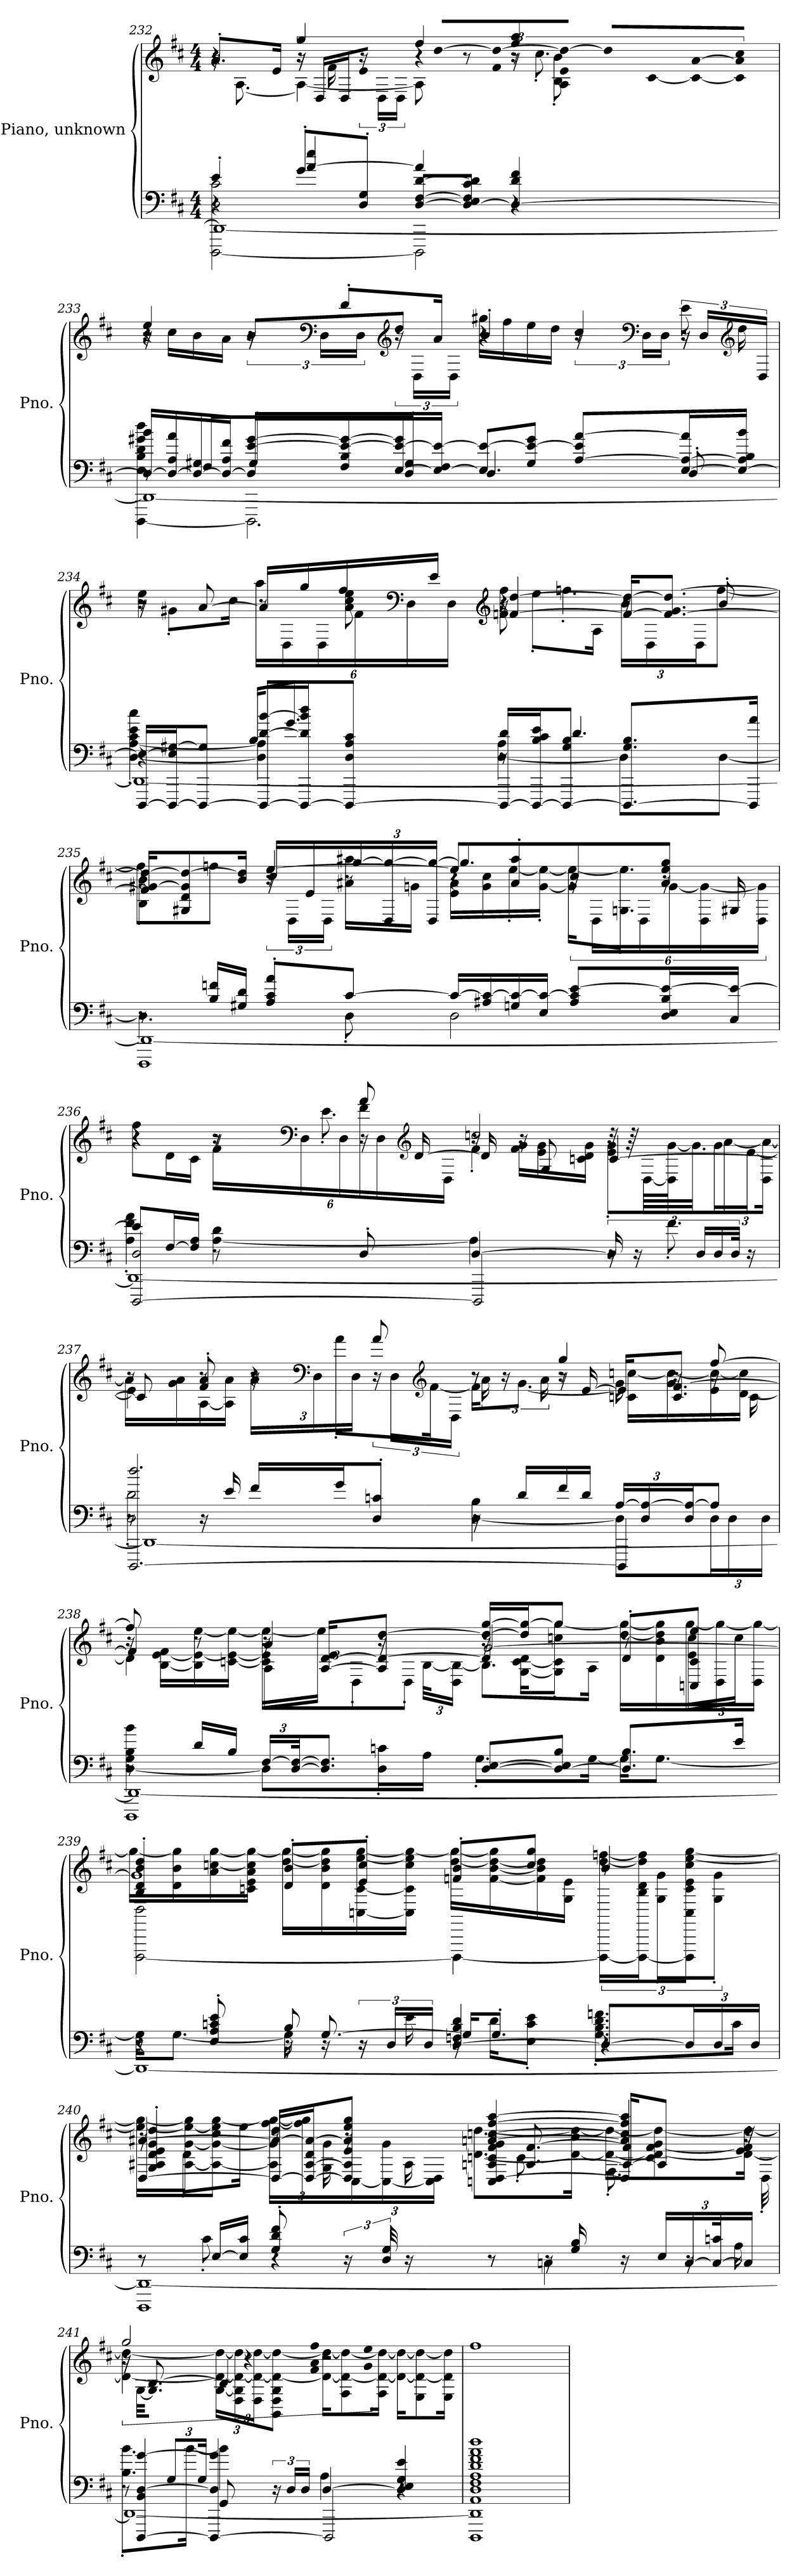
**kern	**kern
*part1	*part1
*staff2	*staff1
*I"Piano, unknown	*
*I'Pno.	*
!!LO:LB:g=z
*clefF4	*clefG2
*k[f#c#]	*k[f#c#]
*M4/4	*M4/4
=232	=232
*^	*^
*	*^	*	*^
*	*	*^	*	*	*^
4e'/	[2DDD\ 2D\ 2c#\	4r	1DD_	4r	16r	8.a'/L	4r
.	.	.	.	.	[8.A\	.	.
.	.	.	.	.	.	16e/Jk	.
8g'/L	.	[4a/ 4ee/	.	4gg/	4A\_	24r	16r
.	.	.	.	.	.	24D/LL	.
.	.	.	.	.	.	.	16f#\
.	.	.	.	.	.	24D/J	.
8D/' 8G/'J	.	.	.	.	.	8e/J	24r
.	.	.	.	.	.	.	24D\LL
.	.	.	.	.	.	.	24D\JJ
[8D/ [8F#/ [8d/L	2DDD\]	4a/]	.	4ff#/	8A\]	[8dd/L	4r
8D/_ 8E/ 8F#/] 8c#/ 8d/]J	.	.	.	.	8r	16f#/ 16dd/_L	.
.	.	.	.	.	.	16A/ 16e/ 16dd/_JJ	.
4D/_ 4d/ 4f#/	.	4r	.	4ff#/ 4aa/	16r	16dd/LL]	8r
.	.	.	.	.	8.cc#'\	[16c#/	.
.	.	.	.	.	.	16c#/_ [16a/	8B\' 8b\'
.	.	.	.	.	.	16c#/] 16a/] 16cc#/JJ	.
!!LO:LB:g=z	!!	!!	!!
=233	=233	=233	=233	=233	=233	=233	=233
16D/_ 16b/LL	[4DDD\ 4E\ 4B\ 4d\ 4g#X\ 4dd\	8r	1DD_	4r	16r	4ee/	2r
16D/_ 16A/ 16a/	.	.	.	.	16cc#\LL	.	.
16D/_ 16G#X/	.	8F#/L	.	.	16b\	.	.
16D/_ 16A/ 16f#/JJ	.	.	.	.	16a\JJ	.	.
16D/] [16e/ [16g#/LL	2.DDD\]	8G#'/	.	8b/L	24r	16r	.
*	*	*	*	*clefF4	*	*	*
.	.	.	.	.	24D\LL	.	.
16F#/ 16B/ 16e/_ 16g#/_	.	.	.	.	.	8f#'/L	.
.	.	.	.	.	24D\JJ	.	.
*	*	*	*	*clefG2	*	*	*
[16E/ 16e/_ 16g#/]	.	8D/' 8G#/'J	.	8dd/J	24r	.	.
.	.	.	.	.	24D\LL	.	.
16E/_ 16F#/ 16e/_JJ	.	.	.	.	.	16a/Jk	.
.	.	.	.	.	24D\JJ	.	.
8E/] 8e/_L	.	4.D/	.	4r	16gg#X\LL	4b'/	4r
.	.	.	.	.	16ff#\	.	.
8G#/ 8e/_ 8g#/J	.	.	.	.	16ee\	.	.
.	.	.	.	.	16dd\JJ	.	.
[8A/ 8e/] [8a/L	.	.	.	4cc#/	24r	8r	8r
*	*	*	*	*clefF4	*	*	*
.	.	.	.	.	24D\LL	.	.
.	.	.	.	.	24D\JJ	.	.
[16E/ 16A/_ 16a/]L	.	8D'/	.	.	16r	24r	8e\
.	.	.	.	.	.	24D/LL	.
*	*	*	*	*clefG2	*	*	*
16E/_ 16A/] 16B/ 16b/JJ	.	.	.	.	16dd\	.	.
.	.	.	.	.	.	24D/JJ	.
!!LO:LB:g=z	!!	!!	!!
=234	=234	=234	=234	=234	=234	=234	=234
[16DDD/ 16E/_LL	[4D\' [4A\' 4c#\' 4e\' 4cc#\'	4r	1DD_	2r	4ee\	8r	16r
16DDD/_ 16E/] [16G#X/J	.	.	.	.	.	.	8g#X'\L
8DDD/_ 8G#/]J	.	.	.	.	.	[8a/	.
.	.	.	.	.	.	.	16cc#\Jk
*	*	*	*	*	*	*	*Xbrackettup
16DDD/_ [16d/ [16b/LL	4D\] 4A\]	16B/KL	.	.	8r	16a/LL]	24aa\LL
.	.	.	.	.	.	.	24D\
16DDD/_ 16d/] 16b/] 16dd/J	.	8.g/J	.	.	.	16gg/	.
.	.	.	.	.	.	.	24D\
8DDD/_ 8D/ 8A/ 8c#/J	.	.	.	.	8a\ 8cc#\ 8ee\	16ff#/	24f#\
*	*	*	*	*clefF4	*	*	*
.	.	.	.	.	.	.	24D\
.	.	.	.	.	.	16e/JJ	.
.	.	.	.	.	.	.	24D\JJ
*	*	*	*	*clefG2	*	*	*
16DDD/_ 16d/LL	[4D\ 4A\	8r	.	4r	8f#\ 8ff#\	[4fn/ [4dd/	16r
16DDD/_ 16B/ 16c#/ 16e/J	.	.	.	.	.	.	8ee'\L
8DDD/_ 8G#/ 8B/J	.	4.d/	.	.	4.ffn'\	.	.
.	.	.	.	.	.	.	16A\Jk
8.DDD/_ 8.G#/ 8.B/L	8D\L]	.	.	8r	.	16f/_ 16dd/_KL	24b\LL
.	.	.	.	.	.	.	24D\
.	.	.	.	.	.	8.f/_ 8.g#/ 8.dd/_J	.
.	.	.	.	.	.	.	24D\J
.	[8D\J	.	.	8b'/	.	.	[8ff\J
16DDD/] 16a/Jk	.	.	.	.	.	.	.
!!LO:PB:g=z	!!	!!	!!
=235	=235	=235	=235	=235	=235	=235	=235
8r	4.D\]	1DDD	1DD_	4r	4B\' 4b\'	16f/] [16g#X/ 16dd/_KL	8ff\L]
.	.	.	.	.	.	8G#X/ 8d/ 8g#/] 8dd/_	.
16B/ 16fn/LL	.	.	.	.	.	.	8ffn\J
16G#X/ 16d/JJ	.	.	.	.	.	16b/ 16dd/]Jk	.
*	*	*	*	*	*	*	*brackettup
8A/' 8c#/' 8a/'L	.	.	.	[4ee/	8r	16cc#/LL	24r
.	.	.	.	.	.	.	24D\LL
.	.	.	.	.	.	16e/	.
.	.	.	.	.	.	.	24D\JJ
*	*	*	*	*	*	*Xbrackettup	*
[8c#/J	8D'\	.	.	.	16a#X\ 16aa#X\LL	[24gg/	8r
.	.	.	.	.	.	24D/ 24gg/_	.
.	.	.	.	.	16gn\JJ	.	.
.	.	.	.	.	.	24D/ 24gg/_JJ	.
16c#/LL_	2D\	.	.	8ee/L]	16e\ 16a#\LL	4.gg/]	4r
16A#X/ 16c#/_	.	.	.	.	16g\ 16cc#\	.	.
16Gn/ 16c#/_	.	.	.	8a#/' 8aa#/'	[16ee'\	.	.
16E/ 16c#/_JJ	.	.	.	.	[16g\' 16ee\_'JJ	.	.
*	*	*	*	*	*	*	*brackettup
8A#/ 8c#/] [8e/L	.	.	.	8cc#/	16g\] 16ee\_KL	.	24r
.	.	.	.	.	.	.	24D\LL
.	.	.	.	.	8.Gn\' 8.ee\]'J	.	.
.	.	.	.	.	.	.	24D\
*	*	*	*	*	*	*	*Xbrackettup
16D/ 16E/ 16B/ 16e/_L	.	.	.	8a#/ 8ee/ 8gg/J	.	16r	[24g\
.	.	.	.	.	.	.	24D\ 24g\_
16C#/ 16e/_JJ	.	.	.	.	.	16G#X/	.
.	.	.	.	.	.	.	24D\ 24g\]JJ
!!LO:LB:g=z	!!	!!	!!
=236	=236	=236	=236	=236	=236	=236	=236
8e/L]	4A\' 4f#\' 4a\'	[2DDD/ 2D/	1DD_	4r	4r	4r	8ff#\L
[16F#/L	.	.	.	.	.	.	16d\L
16F#/] 16A/JJ	.	.	.	.	.	.	16c#\JJ
8r	[4A\ 4d\	.	.	8r	16r	8r	24f#\LL
*	*	*	*	*clefF4	*	*	*
.	.	.	.	.	.	.	24D\
.	.	.	.	.	8.e'\	.	.
.	.	.	.	.	.	.	24D\
8D'/	.	.	.	8a/	.	16r	24f#\
.	.	.	.	.	.	.	24D\
*	*	*	*	*clefG2	*	*	*
.	.	.	.	.	.	[16d/	.
.	.	.	.	.	.	.	24D\JJ
[4D/	4A\]	2DDD/]	.	2ccn/	4f#'\	16d/]	16r
.	.	.	.	.	.	16r	16f#\ 16g\LL
.	.	.	.	.	.	8G/	16e\ 16g\
.	.	.	.	.	.	.	16cn\ 16d\ 16g\JJ
24D/]	16r	.	.	.	8e\' 8g\'L	[4c/	32r
.	.	.	.	.	.	.	64r
24r	.	.	.	.	.	.	.
.	.	.	.	.	.	.	[64D\LLLL
.	8.f#'\	.	.	.	.	.	64D\] [64g\J
.	.	.	.	.	.	.	32.g\JJ]
24D/LL	.	.	.	.	.	.	.
*Xbrackettup	*	*	*	*	*	*	*
24D/	.	.	.	.	16g\L	.	[12a\
48D/JJk	.	.	.	.	.	.	.
16r	.	.	.	.	[16e\JJ	.	.
.	.	.	.	.	.	.	24D\ 24a\_Jk
!!LO:LB:g=z	!!	!!	!!
=237	=237	=237	=237	=237	=237	=237	=237
8r	2D\' 2d\'	[2.DDD/ 2.dd/	1DD_	8r	4e\]	8c/]	16a\LL]
.	.	.	.	.	.	.	16g\ 16a\
16r	.	.	.	8f#/' 8a/'	.	8r	[16A\
16e/	.	.	.	.	.	.	16A\] 16a\JJ
16f#/LL	.	.	.	8r	16r	4r	24a\LL
*	*	*	*	*clefF4	*	*	*
.	.	.	.	.	.	.	24D\
16g/J	.	.	.	.	8a'\L	.	.
.	.	.	.	.	.	.	24D\JJ
*	*	*	*	*	*	*	*brackettup
8D/' 8cn/'J	.	.	.	8a/	.	.	24r
.	.	.	.	.	.	.	24D\LL
*	*	*	*	*clefG2	*	*	*
.	.	.	.	.	[16f#\Jk	.	.
.	.	.	.	.	.	.	24D\JJ
16r	[4D\ 4B\	.	.	8r	16f#\KL]	8r	24a\
.	.	.	.	.	.	.	24r
16d/LL	.	.	.	.	[8.g\J	.	.
.	.	.	.	.	.	.	24a\
16f#/	.	.	.	4gg/	.	16r	8r
16d/JJ	.	.	.	.	.	[16e/	.
[24A/LL	8D\L]	4DDD/]	.	.	16g\]	16e/KL]	16cn\ [16ccn\LL
24D/ 24A/_	.	.	.	.	.	.	.
.	.	.	.	.	16r	8.c/ [8.f#/J	16g\ 16cc\_
24D/ 24A/_J	.	.	.	.	.	.	.
8A/J]	24D\L	.	.	[8ff#/	16r	.	16e\ 16cc\_
.	24D\	.	.	.	.	.	.
.	.	.	.	.	16c\	.	[16d\ 16cc\]JJ
.	24D\JJ	.	.	.	.	.	.
!!LO:LB:g=z	!!	!!	!!
=238	=238	=238	=238	=238	=238	=238	=238
8r	[4D\ 4G\ 4B\ 4b\	1DDD	1DD_	8ff#/]	16r	4f#/]	4d\]
.	.	.	.	.	[16B\ [16e\ 16f#\LL	.	.
16d/LL	.	.	.	8r	16B\] 16e\_ [16ee\	.	.
16B/JJ	.	.	.	.	[16cn\ 16e\_ 16ee\_JJ	.	.
*	*	*	*	*	*	*	*Xbrackettup
[24F#/LL	8D\L]	.	.	16r	16c\] 16e\] 16ee\_LL	4a/	12A'\L
[48D/ 48F#/_JK	.	.	.	.	.	.	.
8.D/] 8.F#/]J	.	.	.	[16A/ [16d/ 16e/KL	16ee\JJ]	.	.
.	.	.	.	.	.	.	12D'\
.	16D\' 16cn\'L	.	.	8A/] 8d/_ [8dd/J	16r	.	.
.	.	.	.	.	.	.	12D'\J
.	16A\JJ	.	.	.	[48B\KLL	.	.
.	.	.	.	.	24D\ 24B\_JJ	.	.
[8D/ [8E/L	8.G'\L	.	.	16d/] 16dd/_ [16gg/LL	8.B\L]	[2g/	16r
.	.	.	.	16dd/] 16gg/_J	.	.	[16G\' [16c\' 16d\'KL
8D/_ 8E/] 8B/J	.	.	.	8gg/J]	.	.	8G\]' 8c\]' 8ccn\' [8gg\'J
.	[16G\Jk	.	.	.	16A\Jk	.	.
8.D/] 8.B/L	16G\KL]	.	.	8d'/L	8r	.	[16dd\ 16gg\_LL
.	[8.G\J	.	.	.	.	.	16d\ 16b\ 16dd\] 16gg\]
.	.	.	.	8Cn/ 8c/ 8ee/J	16e\ 16cc\LL	.	[24gg\
.	.	.	.	.	.	.	24D\ 24gg\_
16e/Jk	.	.	.	.	16cc\JJ	.	.
.	.	.	.	.	.	.	24D\ 24gg\_JJ
!!LO:LB:g=z	!!	!!	!!
=239	=239	=239	=239	=239	=239	=239	=239
8r	16G\KL]	4r	1DD_	4B/' 4d/' 4b/' 4dd/'	[2DDD\ 2D\	1g]	16gg\LL_
.	[8.G\J	.	.	.	.	.	16d\ 16b\ 16gg\]
8E/' 8A/' 8cn/' 8e/'	.	.	.	.	.	.	16a\ [16ccn\ [16gg\
.	.	.	.	.	.	.	16cn\ 16e\ 16a\ 16cc\] 16gg\_JJ
8B/	16G\]	16r	.	8d/' 8b/'L	.	.	[16dd\ 16gg\_LL
.	16r	[8.G/	.	.	.	.	16d\ 16b\ 16dd\] 16gg\]
*brackettup	*	*	*	*	*	*	*
24r	16r	.	.	8e/' 8cc/'J	.	.	[16Cn\ [16c\ [16ee\ [16gg\
24D/LL	.	.	.	.	.	.	.
.	16e\	.	.	.	.	.	16C\] 16c\] 16cc\ 16ee\] 16gg\_JJ
24D/JJ	.	.	.	.	.	.	.
[4D/ 4Fn/ 4B/ 4d/	16r	16G/KL]	.	8fn/' 8b/'L	4DDD\_	.	[16dd\ 16gg\_LL
.	16d\KL	8.G'/J	.	.	.	.	[16f\ [16b\ 16dd\_ 16gg\]
.	8E\' 8c\' 8e\'J	.	.	8cc/ 8gg/J	.	.	16f\] 16b\] 16dd\]
.	.	.	.	.	.	.	16G\ 16e\JJ
*	*	*	*	*	*	*	*brackettup
8D/L_	8.G\' 8.B\' 8.d\' 8.fn\'L	4r	.	4b/	16DDD\_ [16dd\ [16ffn\LL	.	12r
.	.	.	.	.	16DDD\_ 16B\ 16d\ 16dd\] 16ff\]J	.	.
.	.	.	.	.	.	.	12G\' 12g\'L
*Xbrackettup	*	*	*	*	*	*	*
24D/L]	.	.	.	.	8DDD\] 8C\ 8c\ 8e\ 8cc\ [8ee\ [8gg\J	.	.
24D/	.	.	.	.	.	.	12G\' 12g\'J
.	16c\Jk	.	.	.	.	.	.
24D/JJ	.	.	.	.	.	.	.
!!LO:LB:g=z	!!	!!	!!
=240	=240	=240	=240	=240	=240	=240	=240
8r	8r	1DDD	1DD_	[4D/ [4a#X/	16ee\_ 16gg\_LL	4G/' 4A#X/' 4d/' 4e/' 4g/' 4dd/'	16r
.	.	.	.	.	[16A#\ [16g\ 16ee\_ 16gg\]J	.	8d'\L
[16E/LL	8c#'\	.	.	.	8A#\_ 8g\_ 8cc#\ 8ee\] [8gg\J	.	.
16E/] 16c#/JJ	.	.	.	.	.	.	16ee\Jk
8G/' 8d/' 8f#/'	4r	.	.	16D/_ 16a#/_LL	16A#\] 16g\] [16ff#\ 16gg\_LL	4dd/	12r
.	.	.	.	16D/_ [16A#/ 16d/ 16a#/_J	16ff#\] 16gg\]	.	.
.	.	.	.	.	.	.	24G\ 24g\
*brackettup	*	*	*	*	*Xbrackettup	*	*
24r	.	.	.	8D/] 8A#/] 8e/ 8a#/] 8ee/ 8gg/J	[24C#\	.	16r
48D/ 48G/	.	.	.	.	24C#\_ 24g\	.	.
16r	.	.	.	.	.	.	16A#\
.	.	.	.	.	24C#\] 24D\JJ	.	.
8r	8r	.	.	4Cn/ [4D/ 4An/ 4cn/ 4f#/ 4g/ [4an/ [4ccn/ [4ff#/ [4aa/	16r	16r	[8.d\ [8.dd\L
.	.	.	.	.	8.c'\	[8.A/ [8.f#/	.
16r	4Cn\	.	.	.	.	.	.
16G/ 16B/	.	.	.	.	.	.	16d\_ 16b\ 16dd\_Jk
16r	.	.	.	4D/] 4a/] 4cc/] 4ff#/] 4aa/]	8.F#'\	16A/_ 16f#/]KL	16d\_ 16dd\_KL
16E/LL	.	.	.	.	.	8A/J]	8c\ 8d\_ [8f#\ 8g\ 8dd\_
*Xbrackettup	*	*	*	*	*	*	*
[24C/	16r	.	.	.	.	.	.
48C/_ 48cn/K	.	.	.	.	.	.	.
16C/JJ]	16A\	.	.	.	32r	16r	16d\_ 16e\ 16f#\] 16dd\_Jk
.	.	.	.	.	32D'\	.	.
!!LO:PB:g=z	!!	!!	!!
=241	=241	=241	=241	=241	=241	=241	=241
*	*	*	*	*	*brackettup	*	*
8r	8.B\' 8.b\'L	[4DDD/ 4BB/ [4D/ [4g/	1DD_	16r	24r	2gg/	4d\_ 4dd\_
.	.	.	.	.	[48G\KKL	.	.
.	.	.	.	[8.B/	8.G\J]	.	.
12G/L	.	.	.	.	.	.	.
.	[16b\Jk	.	.	.	.	.	.
24G/Jk	.	.	.	.	.	.	.
*	*	*	*	*	*	*	*Xbrackettup
8GG/	4b\]	4DDD/_ 4D/] 4g/]	.	4B/]	4r	.	[24G\ 24d\_ 24dd\_LL
.	.	.	.	.	.	.	24D\ 24G\] 24d\_ 24dd\_
.	.	.	.	.	.	.	24D\ 24d\_ 24dd\_J
*brackettup	*	*	*	*	*	*	*
24r	.	.	.	.	.	.	8GG\ 8D\ 8G\ 8d\_ 8dd\_J
24D/LL	.	.	.	.	.	.	.
24D/JJ	.	.	.	.	.	.	.
[4D/	4A\	2DDD/]	.	2r	4f#\ 4a\ 4ff#\	2r	16d\_ 16dd\_KL
.	.	.	.	.	.	.	8F#\ 8d\_ 8dd\_
.	.	.	.	.	.	.	16F#\ 16d\_ 16dd\_Jk
4D/] 4E/ 4G/ 4e/	4r	.	.	.	4g\ 4ee\	.	16d\_ 16dd\_KL
.	.	.	.	.	.	.	8E\ 8d\_ 8dd\_
.	.	.	.	.	.	.	16E\ 16d\] 16dd\]Jk
*	*v	*v	*v	*	*	*	*
*	*	*v	*v	*v	*v
=242	=242	=242
1DDD 1AA 1D 1F# 1A 1d 1f# 1a 1dd	1DD]	1ff#
*v	*v	*
=	=
*-	*-
